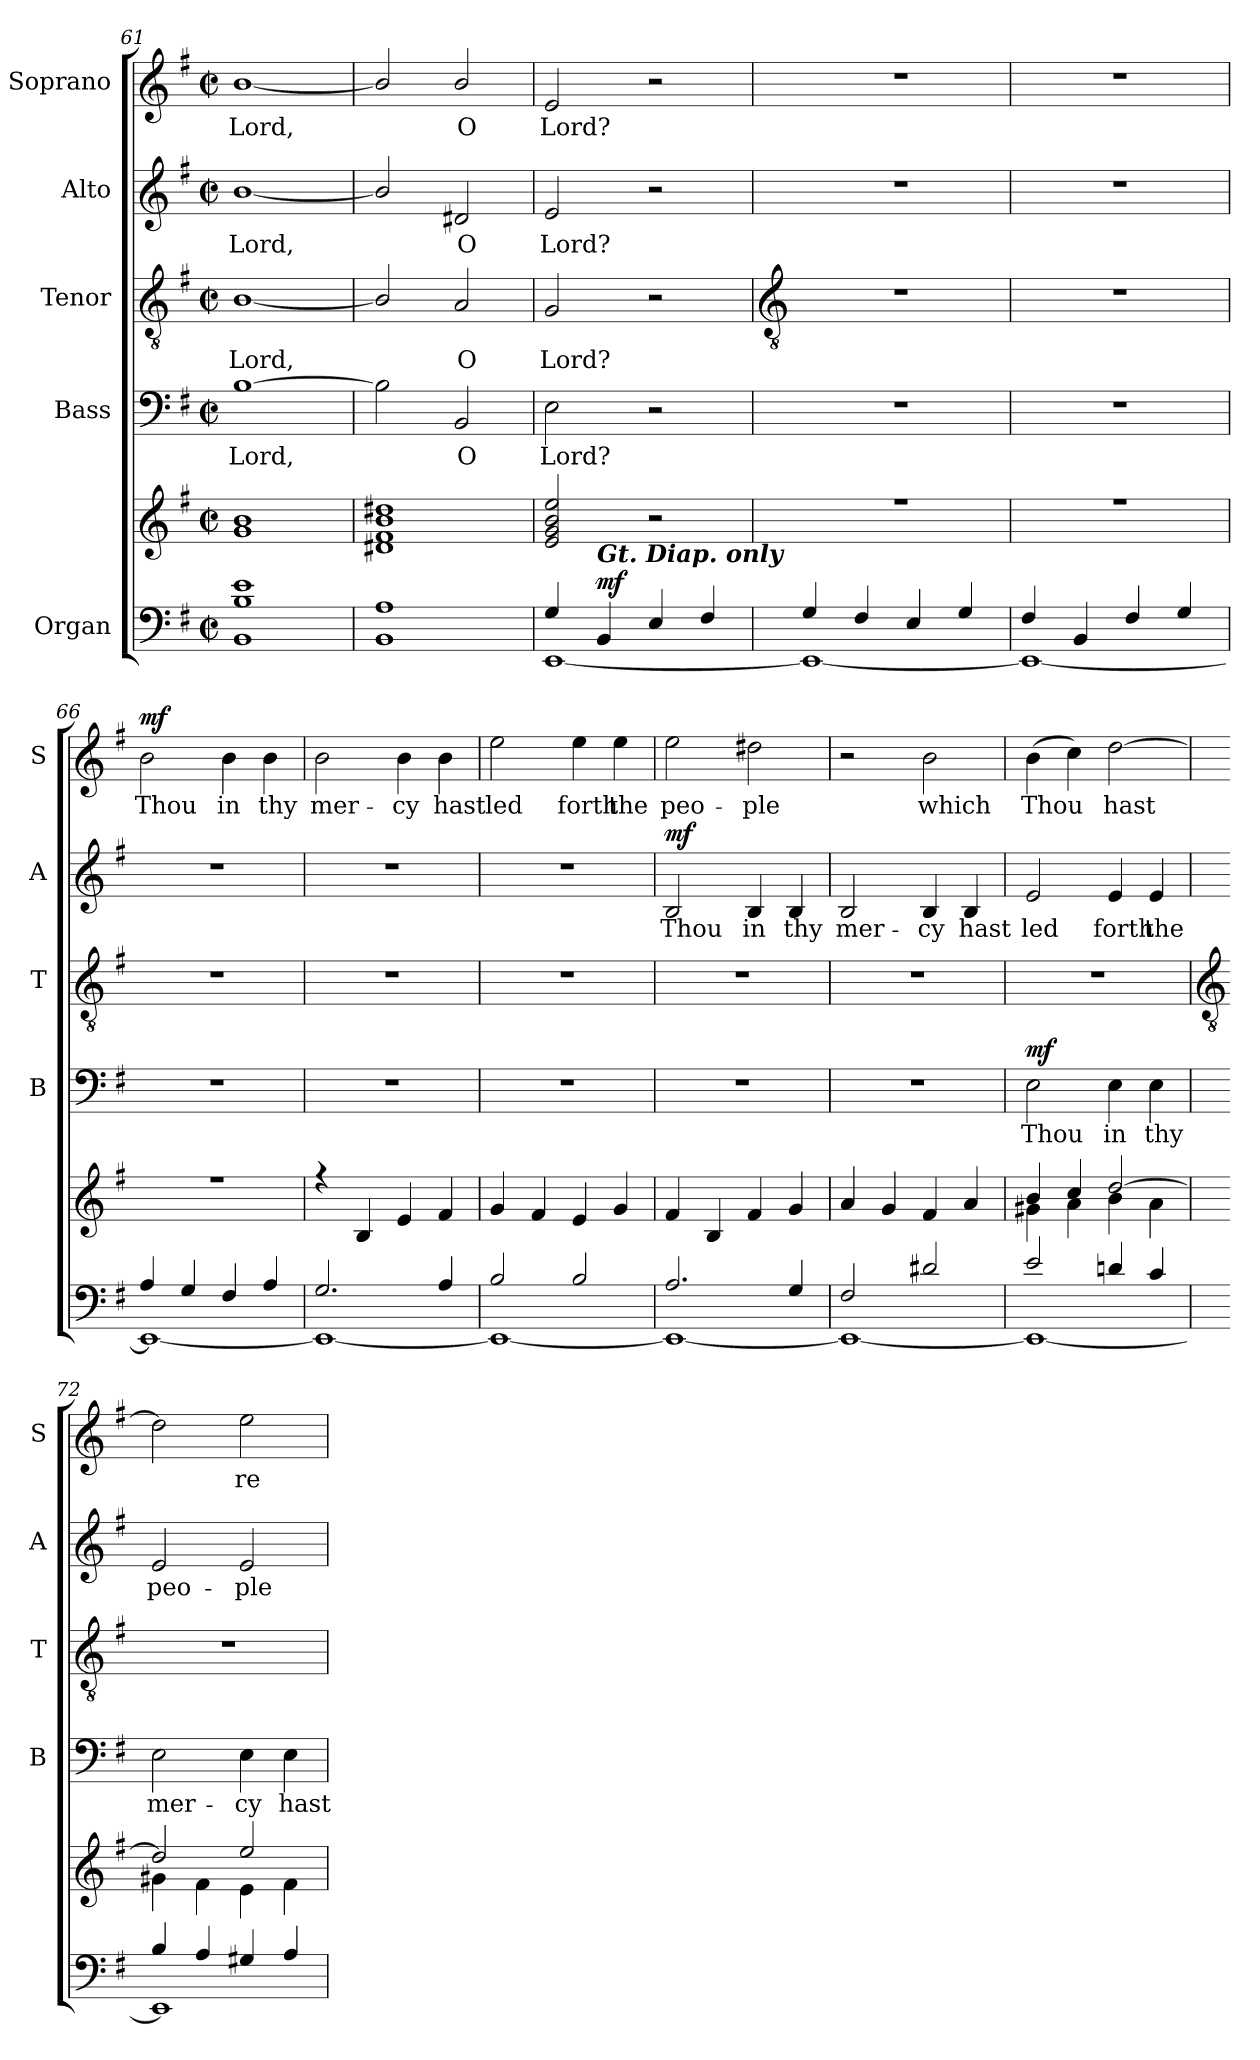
**kern	**kern	**dynam	**kern	**text	**dynam	**kern	**text	**kern	**text	**dynam	**kern	**text	**dynam
*part5	*part5	*part5	*part4	*part4	*part4	*part3	*part3	*part2	*part2	*part2	*part1	*part1	*part1
*staff6	*staff5	*staff5/6	*staff4	*staff4	*staff4	*staff3	*staff3	*staff2	*staff2	*staff2	*staff1	*staff1	*staff1
*I"Organ	*	*	*I"Bass	*	*	*I"Tenor	*	*I"Alto	*	*	*I"Soprano	*	*
*	*	*	*I'B	*	*	*I'T	*	*I'A	*	*	*I'S	*	*
*clefF4	*clefG2	*	*clefF4	*	*	*clefGv2	*	*clefG2	*	*	*clefG2	*	*
*k[f#]	*k[f#]	*	*k[f#]	*	*	*k[f#]	*	*k[f#]	*	*	*k[f#]	*	*
*G:	*G:	*	*G:	*	*	*G:	*	*G:	*	*	*G:	*	*
*M2/2	*M2/2	*	*M2/2	*	*	*M2/2	*	*M2/2	*	*	*M2/2	*	*
*met(c|)	*met(c|)	*	*met(c|)	*	*	*met(c|)	*	*met(c|)	*	*	*met(c|)	*	*
=61	=61	=61	=61	=61	=61	=61	=61	=61	=61	=61	=61	=61	=61
*^	*	*	*	*	*	*	*	*	*	*	*	*	*
!	!	!	!	!	!LO:LY:b	!	!	!LO:LY:b	!	!LO:LY:b	!	!	!LO:LY:b	!
1B/ 1e/	1BB	1g/ 1b/	.	[1B\	Lord,	.	[1B/	Lord,	[1b/	Lord,	.	[1b/	Lord,	.
=62	=62	=62	=62	=62	=62	=62	=62	=62	=62	=62	=62	=62	=62	=62
1A/	1BB	1d#X/ 1f#/ 1b/ 1dd#X/	.	2B\]	.	.	2B/]	.	2b/]	.	.	2b/]	.	.
!	!	!	!	!	!LO:LY:b	!	!	!LO:LY:b	!	!LO:LY:b	!	!	!LO:LY:b	!
.	.	.	.	2BB/	O	.	2A/	O	2d#X/	O	.	2b/	O	.
=63	=63	=63	=63	=63	=63	=63	=63	=63	=63	=63	=63	=63	=63	=63
!	!	!	!	!	!LO:LY:b	!	!	!LO:LY:b	!	!LO:LY:b	!	!	!LO:LY:b	!
4G/	[1EE	2e 2g 2b 2ee	.	2E	Lord?	.	2G	Lord?	2e	Lord?	.	2e	Lord?	.
!LO:TX:a:Bi:t=Gt. Diap. only	!	!	!	!	!	!	!	!	!	!	!	!	!	!
!	!	!	!LO:DY:a=2	!	!	!	!	!	!	!	!	!	!	!
4BB/	.	.	mf	.	.	.	.	.	.	.	.	.	.	.
4E/	.	2r	.	2r	.	.	2r	.	2r	.	.	2r	.	.
4F#/	.	.	.	.	.	.	.	.	.	.	.	.	.	.
!!LO:LB:g=z
=64	=64	=64	=64	=64	=64	=64	=64	=64	=64	=64	=64	=64	=64	=64
*	*	*	*	*	*	*	*clefGv2	*	*	*	*	*	*	*
*	*	*^	*	*	*	*	*	*	*	*	*	*	*	*
4G/	1EE_	1r	1ryy	.	1r	.	.	1r	.	1r	.	.	1r	.	.
4F#/	.	.	.	.	.	.	.	.	.	.	.	.	.	.	.
4E/	.	.	.	.	.	.	.	.	.	.	.	.	.	.	.
4G/	.	.	.	.	.	.	.	.	.	.	.	.	.	.	.
=65	=65	=65	=65	=65	=65	=65	=65	=65	=65	=65	=65	=65	=65	=65	=65
4F#/	1EE_	1r	1ryy	.	1r	.	.	1r	.	1r	.	.	1r	.	.
4BB/	.	.	.	.	.	.	.	.	.	.	.	.	.	.	.
4F#/	.	.	.	.	.	.	.	.	.	.	.	.	.	.	.
4G/	.	.	.	.	.	.	.	.	.	.	.	.	.	.	.
=66	=66	=66	=66	=66	=66	=66	=66	=66	=66	=66	=66	=66	=66	=66	=66
!	!	!	!	!	!	!	!	!	!	!	!	!	!	!LO:LY:b	!LO:DY:b
4A/	1EE_	1r	1ryy	.	1r	.	.	1r	.	1r	.	.	2b	Thou	mf
4G/	.	.	.	.	.	.	.	.	.	.	.	.	.	.	.
!	!	!	!	!	!	!	!	!	!	!	!	!	!	!LO:LY:b	!
4F#/	.	.	.	.	.	.	.	.	.	.	.	.	4b	in	.
!	!	!	!	!	!	!	!	!	!	!	!	!	!	!LO:LY:b	!
4A/	.	.	.	.	.	.	.	.	.	.	.	.	4b	thy	.
=67	=67	=67	=67	=67	=67	=67	=67	=67	=67	=67	=67	=67	=67	=67	=67
!	!	!	!	!	!	!	!	!	!	!	!	!	!	!LO:LY:b	!
2.G/	1EE_	4r	1ryy	.	1r	.	.	1r	.	1r	.	.	2b	mer-	.
.	.	4B/	.	.	.	.	.	.	.	.	.	.	.	.	.
!	!	!	!	!	!	!	!	!	!	!	!	!	!	!LO:LY:b	!
.	.	4e/	.	.	.	.	.	.	.	.	.	.	4b	-cy	.
!	!	!	!	!	!	!	!	!	!	!	!	!	!	!LO:LY:b	!
4A/	.	4f#/	.	.	.	.	.	.	.	.	.	.	4b	hast	.
=68	=68	=68	=68	=68	=68	=68	=68	=68	=68	=68	=68	=68	=68	=68	=68
!	!	!	!	!	!	!	!	!	!	!	!	!	!	!LO:LY:b	!
2B/	1EE_	4g/	1ryy	.	1r	.	.	1r	.	1r	.	.	2ee	led	.
.	.	4f#/	.	.	.	.	.	.	.	.	.	.	.	.	.
!	!	!	!	!	!	!	!	!	!	!	!	!	!	!LO:LY:b	!
2B/	.	4e/	.	.	.	.	.	.	.	.	.	.	4ee	forth	.
!	!	!	!	!	!	!	!	!	!	!	!	!	!	!LO:LY:b	!
.	.	4g/	.	.	.	.	.	.	.	.	.	.	4ee	the	.
=69	=69	=69	=69	=69	=69	=69	=69	=69	=69	=69	=69	=69	=69	=69	=69
!	!	!	!	!	!	!	!	!	!	!	!LO:LY:b	!LO:DY:b	!	!LO:LY:b	!
2.A/	1EE_	4f#/	1ryy	.	1r	.	.	1r	.	2B	Thou	mf	2ee	peo-	.
.	.	4B/	.	.	.	.	.	.	.	.	.	.	.	.	.
!	!	!	!	!	!	!	!	!	!	!	!LO:LY:b	!	!	!LO:LY:b	!
.	.	4f#/	.	.	.	.	.	.	.	4B	in	.	2dd#X	-ple	.
!	!	!	!	!	!	!	!	!	!	!	!LO:LY:b	!	!	!	!
4G/	.	4g/	.	.	.	.	.	.	.	4B	thy	.	.	.	.
=70	=70	=70	=70	=70	=70	=70	=70	=70	=70	=70	=70	=70	=70	=70	=70
!	!	!	!	!	!	!	!	!	!	!	!LO:LY:b	!	!	!	!
2F#/	1EE_	4a/	1ryy	.	1r	.	.	1r	.	2B	mer-	.	2r	.	.
.	.	4g/	.	.	.	.	.	.	.	.	.	.	.	.	.
!	!	!	!	!	!	!	!	!	!	!	!LO:LY:b	!	!	!LO:LY:b	!
2d#X/	.	4f#/	.	.	.	.	.	.	.	4B	-cy	.	2b	which	.
!	!	!	!	!	!	!	!	!	!	!	!LO:LY:b	!	!	!	!
.	.	4a/	.	.	.	.	.	.	.	4B	hast	.	.	.	.
=71	=71	=71	=71	=71	=71	=71	=71	=71	=71	=71	=71	=71	=71	=71	=71
!	!	!	!	!	!	!LO:LY:b	!LO:DY:b	!	!	!	!LO:LY:b	!	!	!LO:LY:b	!
2e/	1EE_	4b/	4g#X\	.	2E	Thou	mf	1r	.	2e	led	.	(>4b	Thou	.
.	.	4cc/	4a\	.	.	.	.	.	.	.	.	.	4cc)	.	.
!	!	!	!	!	!	!LO:LY:b	!	!	!	!	!LO:LY:b	!	!	!LO:LY:b	!
4dn/	.	[2dd/	4b\	.	4E	in	.	.	.	4e	forth	.	[2dd	hast	.
!	!	!	!	!	!	!LO:LY:b	!	!	!	!	!LO:LY:b	!	!	!	!
4c/	.	.	4a\	.	4E	thy	.	.	.	4e	the	.	.	.	.
!!LO:LB:g=z
=72	=72	=72	=72	=72	=72	=72	=72	=72	=72	=72	=72	=72	=72	=72	=72
*	*	*	*	*	*	*	*	*clefGv2	*	*	*	*	*	*	*
!	!	!	!	!	!	!LO:LY:b	!	!	!	!	!LO:LY:b	!	!	!	!
4B/	1EE\]	2dd/]	4g#X\	.	2E	mer-	.	1r	.	2e	peo-	.	2dd]	.	.
4A/	.	.	4f#\	.	.	.	.	.	.	.	.	.	.	.	.
!	!	!	!	!	!	!LO:LY:b	!	!	!	!	!LO:LY:b	!	!	!LO:LY:b	!
4G#X/	.	2ee/	4e\	.	4E	-cy	.	.	.	2e	-ple	.	2ee	re-	.
!	!	!	!	!	!	!LO:LY:b	!	!	!	!	!	!	!	!	!
4A/	.	.	4f#\	.	4E	hast	.	.	.	.	.	.	.	.	.
*v	*v	*	*	*	*	*	*	*	*	*	*	*	*	*	*
*	*v	*v	*	*	*	*	*	*	*	*	*	*	*	*
=	=	=	=	=	=	=	=	=	=	=	=	=	=
*-	*-	*-	*-	*-	*-	*-	*-	*-	*-	*-	*-	*-	*-
